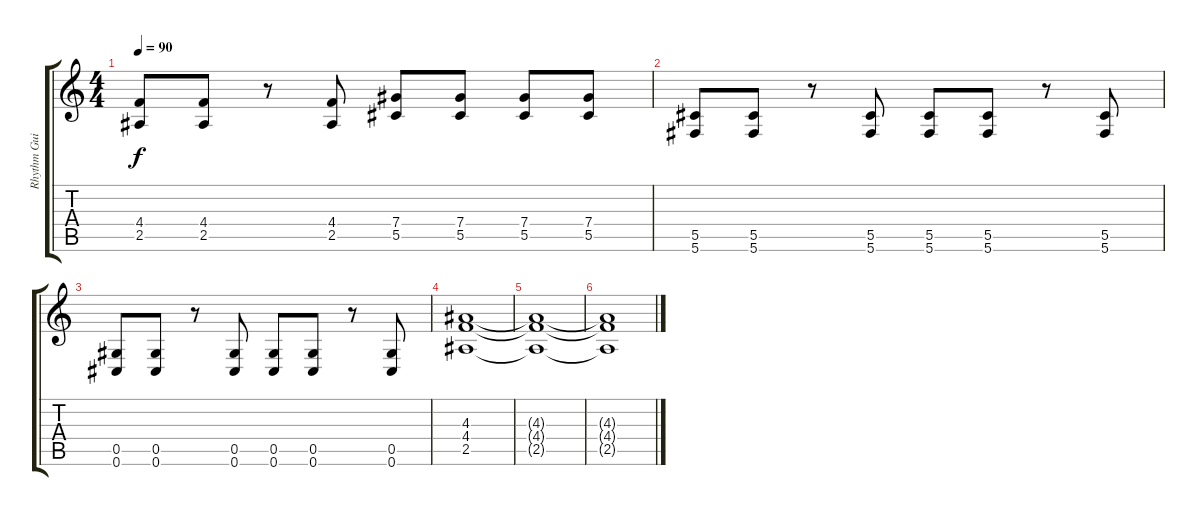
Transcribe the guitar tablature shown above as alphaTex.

\track ("Rhythm Guitar" "Rhythm Gui") {instrument distortionguitar}
\staff {score tabs}
\tuning (Eb4 Bb3 Gb3 Db3 Ab2 Db2) {hide}
\ts (4 4)
\tempo 90
\clef g2
\ks c
(4.4 2.5).8{dy f} (4.4 2.5).8 r.8 (4.4 2.5).8 (7.4 5.5).8 (7.4 5.5).8 (7.4 5.5).8 (7.4 5.5).8 |
(5.5 5.6).8 (5.5 5.6).8 r.8 (5.5 5.6).8 (5.5 5.6).8 (5.5 5.6).8 r.8 (5.5 5.6).8 |
(0.5 0.6).8 (0.5 0.6).8 r.8 (0.5 0.6).8 (0.5 0.6).8 (0.5 0.6).8 r.8 (0.5 0.6).8 |
(4.3 4.4 2.5).1 |
(4.3{t} 4.4{t} 2.5{t}).1 |
(4.3{t} 4.4{t} 2.5{t}).1
